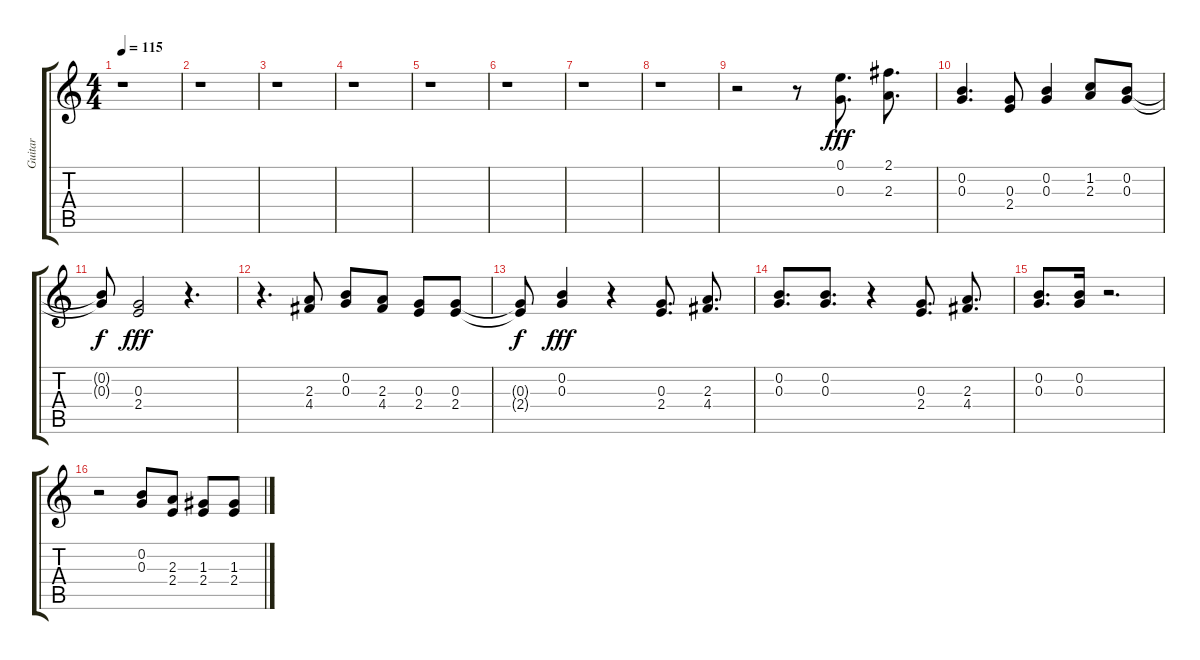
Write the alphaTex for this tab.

\track ("Guitar" "Guitar") {instrument electricguitarclean}
\staff {score tabs}
\tuning (E4 B3 G3 D3 A2 E2) {hide}
\ts (4 4)
\tempo 115
\clef g2
\ks c
r.1{dy f} |
r.1 |
r.1 |
r.1 |
r.1 |
r.1 |
r.1 |
r.1 |
r.2 r.8 (0.1 0.3).8{d dy fff} (2.1 2.3).8{d} |
(0.2 0.3).4{d} (0.3 2.4).8 (0.2 0.3).4 (1.2 2.3).8 (0.2 0.3).8 |
(0.2{t} 0.3{t}).8{dy f} (0.3 2.4).2{dy fff} r.4{d} |
r.4{d} (2.3 4.4).8 (0.2 0.3).8 (2.3 4.4).8 (0.3 2.4).8 (0.3 2.4).8 |
(0.3{t} 2.4{t}).8{dy f} (0.2 0.3).4{dy fff} r.4 (0.3 2.4).8{d} (2.3 4.4).8{d} |
(0.2 0.3).8{d} (0.2 0.3).8{d} r.4 (0.3 2.4).8{d} (2.3 4.4).8{d} |
(0.2 0.3).8{d} (0.2 0.3).16 r.2{d} |
r.2 (0.2 0.3).8 (2.3 2.4).8 (1.3 2.4).8 (1.3 2.4).8
